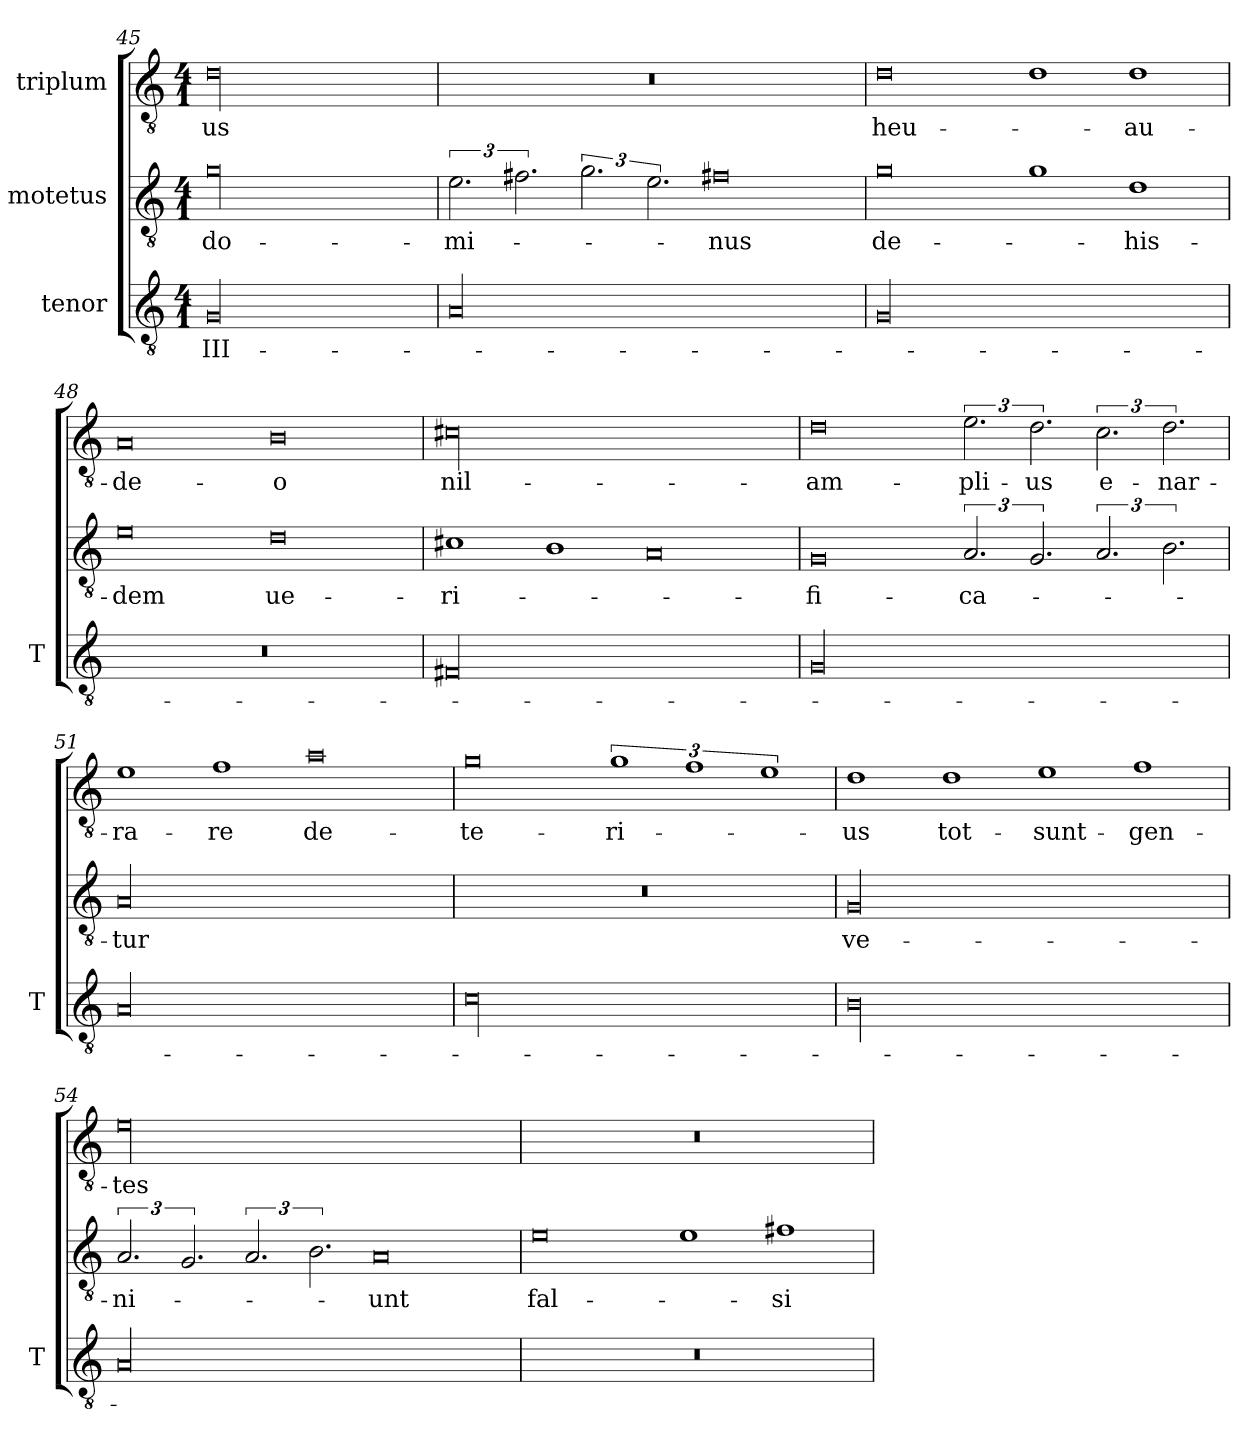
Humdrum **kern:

**kern	**text	**kern	**text	**kern	**text
*part3	*part3	*part2	*part2	*part1	*part1
*staff3	*staff3	*staff2	*staff2	*staff1	*staff1
*I"tenor	*	*I"motetus	*	*I"triplum	*
*I'T	*	*	*	*	*
*clefGv2	*	*clefGv2	*	*clefGv2	*
*k[]	*	*k[]	*	*k[]	*
*C:	*	*C:	*	*C:	*
*M4/1	*	*M4/1	*	*M4/1	*
=45	=45	=45	=45	=45	=45
00G/	III-	00g\	do-	00d\	-us
=46	=46	=46	=46	=46	=46
00A/	.	3.e\	-mi-	00r	.
.	.	3.f#X\	.	.	.
.	.	3.g\	.	.	.
.	.	3.e\	.	.	.
.	.	0f#X\	-nus	.	.
=47	=47	=47	=47	=47	=47
00G/	.	0g\	de-	0d\	heu-
.	.	1g\	.	1d\	.
.	.	1d\	his-	1d\	au-
=48	=48	=48	=48	=48	=48
00r	.	0e\	-dem	0A/	-de-
.	.	0d\	ue-	0B\	-o
=49	=49	=49	=49	=49	=49
00F#X/	.	1c#X\	-ri-	00c#X\	nil-
.	.	1B\	.	.	.
.	.	0A/	.	.	.
=50	=50	=50	=50	=50	=50
00G/	.	0G/	-fi-	0d\	am-
.	.	3.A/	-ca-	3.e\	-pli-
.	.	3.G/	.	3.d\	-us
.	.	3.A/	.	3.c\	e-
.	.	3.B\	.	3.d\	-nar-
!!LO:PB:g=z
=51	=51	=51	=51	=51	=51
00A/	.	00A/	-tur	1e\	-ra-
.	.	.	.	1f\	-re
.	.	.	.	0a\	de-
=52	=52	=52	=52	=52	=52
00c\	.	00r	.	0g\	-te-
.	.	.	.	3%2g\	-ri-
.	.	.	.	3%2f\	.
.	.	.	.	3%2e\	.
=53	=53	=53	=53	=53	=53
00B\	.	00G/	ve-	1d\	-us
.	.	.	.	1d\	tot-
.	.	.	.	1e\	sunt-
.	.	.	.	1f\	gen-
=54	=54	=54	=54	=54	=54
00A/	.	3.A/	-ni-	00e\	-tes
.	.	3.G/	.	.	.
.	.	3.A/	.	.	.
.	.	3.B\	.	.	.
.	.	0A/	-unt	.	.
=55	=55	=55	=55	=55	=55
00r	.	0e\	fal-	00r	.
.	.	1e\	.	.	.
.	.	1f#X\	-si	.	.
=	=	=	=	=	=
*-	*-	*-	*-	*-	*-
